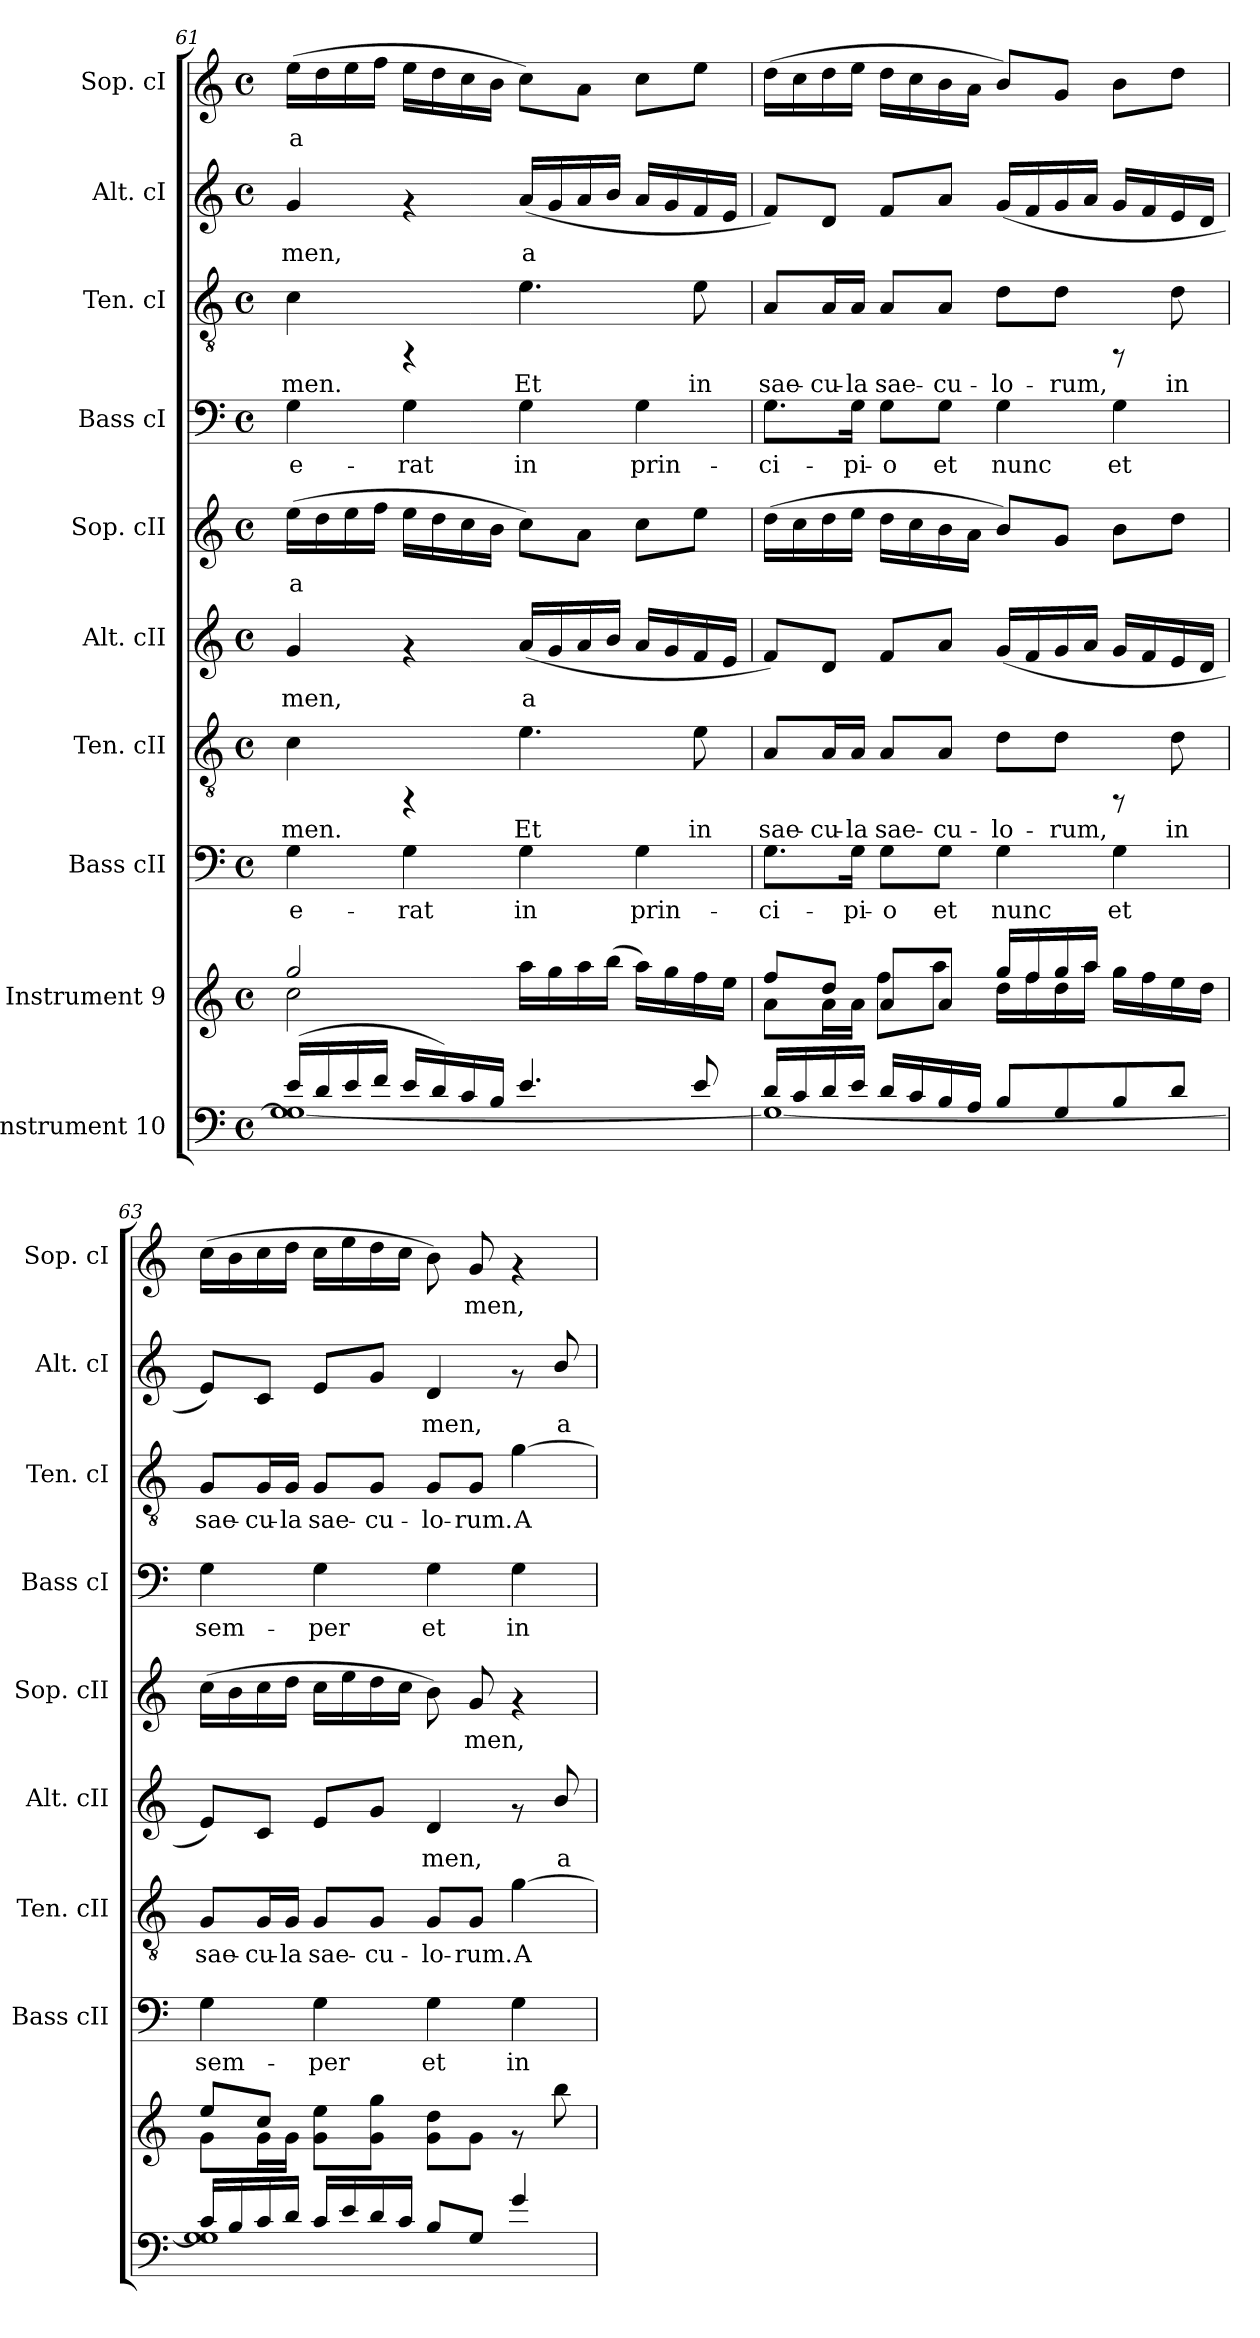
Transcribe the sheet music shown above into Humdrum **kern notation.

**kern	**kern	**kern	**text	**kern	**text	**kern	**text	**kern	**text	**kern	**text	**kern	**text	**kern	**text	**kern	**text
*part10	*part9	*part8	*part8	*part7	*part7	*part6	*part6	*part5	*part5	*part4	*part4	*part3	*part3	*part2	*part2	*part1	*part1
*staff10	*staff9	*staff8	*staff8	*staff7	*staff7	*staff6	*staff6	*staff5	*staff5	*staff4	*staff4	*staff3	*staff3	*staff2	*staff2	*staff1	*staff1
*I"Instrument 10	*I"Instrument 9	*I"Bass cII	*	*I"Ten. cII	*	*I"Alt. cII	*	*I"Sop. cII	*	*I"Bass cI	*	*I"Ten. cI	*	*I"Alt. cI	*	*I"Sop. cI	*
*	*	*I'Bass cII	*	*I'Ten. cII	*	*I'Alt. cII	*	*I'Sop. cII	*	*I'Bass cI	*	*I'Ten. cI	*	*I'Alt. cI	*	*I'Sop. cI	*
!!LO:PB:g=z
*clefF4	*clefG2	*clefF4	*	*clefGv2	*	*clefG2	*	*clefG2	*	*clefF4	*	*clefGv2	*	*clefG2	*	*clefG2	*
*k[]	*k[]	*k[]	*	*k[]	*	*k[]	*	*k[]	*	*k[]	*	*k[]	*	*k[]	*	*k[]	*
*C:	*C:	*C:	*	*C:	*	*C:	*	*C:	*	*C:	*	*C:	*	*C:	*	*C:	*
*M4/4	*M4/4	*M4/4	*	*M4/4	*	*M4/4	*	*M4/4	*	*M4/4	*	*M4/4	*	*M4/4	*	*M4/4	*
*met(c)	*met(c)	*met(c)	*	*met(c)	*	*met(c)	*	*met(c)	*	*met(c)	*	*met(c)	*	*met(c)	*	*met(c)	*
=61	=61	=61	=61	=61	=61	=61	=61	=61	=61	=61	=61	=61	=61	=61	=61	=61	=61
*^	*^	*	*	*	*	*	*	*	*	*	*	*	*	*	*	*	*
!	!	!	!	!	!LO:LY:b:cj	!	!LO:LY:b:cj	!	!LO:LY:b:cj	!	!LO:LY:b:cj	!	!LO:LY:b:cj	!	!LO:LY:b:cj	!	!LO:LY:b:cj	!	!LO:LY:b:cj
(<16e/L	1G 1G_<	2gg/	2cc\	4G\	e-	4c\	-men.	4g/	-men,	(>16ee\L	a-	4G\	e-	4c\	-men.	4g/	-men,	(>16ee\L	a-
!	!	!	!	!	!	!	!	!	!	!	!LO:LY:b:cj	!	!	!	!	!	!	!	!LO:LY:b:cj
16d/	.	.	.	.	.	.	.	.	.	16dd\	--	.	.	.	.	.	.	16dd\	--
!	!	!	!	!	!	!	!	!	!	!	!LO:LY:b:cj	!	!	!	!	!	!	!	!LO:LY:b:cj
16e/	.	.	.	.	.	.	.	.	.	16ee\	--	.	.	.	.	.	.	16ee\	--
!	!	!	!	!	!	!	!	!	!	!	!LO:LY:b:cj	!	!	!	!	!	!	!	!LO:LY:b:cj
16f/J	.	.	.	.	.	.	.	.	.	16ff\J	--	.	.	.	.	.	.	16ff\J	--
!	!	!	!	!	!LO:LY:b:cj	!	!	!	!	!	!LO:LY:b:cj	!	!LO:LY:b:cj	!	!	!	!	!	!LO:LY:b:cj
16e/L	.	.	.	4G\	-rat	4rFF	.	4rf	.	16ee\L	--	4G\	-rat	4rFF	.	4rf	.	16ee\L	--
!	!	!	!	!	!	!	!	!	!	!	!LO:LY:b:cj	!	!	!	!	!	!	!	!LO:LY:b:cj
16d/)	.	.	.	.	.	.	.	.	.	16dd\	--	.	.	.	.	.	.	16dd\	--
!	!	!	!	!	!	!	!	!	!	!	!LO:LY:b:cj	!	!	!	!	!	!	!	!LO:LY:b:cj
(16c/	.	.	.	.	.	.	.	.	.	16cc\	--	.	.	.	.	.	.	16cc\	--
!	!	!	!	!	!	!	!	!	!	!	!LO:LY:b:cj	!	!	!	!	!	!	!	!LO:LY:b:cj
16B/J	.	.	.	.	.	.	.	.	.	16b\J	--	.	.	.	.	.	.	16b\J	--
!	!	!	!	!	!LO:LY:b:cj	!	!LO:LY:b:cj	!	!LO:LY:b:cj	!	!LO:LY:b:cj	!	!LO:LY:b:cj	!	!LO:LY:b:cj	!	!LO:LY:b:cj	!	!LO:LY:b:cj
4.e/	.	2ryy	16aa\L	4G\	in	4.e\	Et	(<16a/L	a-	8cc\L)	--	4G\	in	4.e\	Et	(<16a/L	a-	8cc\L)	--
!	!	!	!	!	!	!	!	!	!LO:LY:b:cj	!	!	!	!	!	!	!	!LO:LY:b:cj	!	!
.	.	.	16gg\	.	.	.	.	16g/	--	.	.	.	.	.	.	16g/	--	.	.
!	!	!	!	!	!	!	!	!	!LO:LY:b:cj	!	!LO:LY:b:cj	!	!	!	!	!	!LO:LY:b:cj	!	!LO:LY:b:cj
.	.	.	16aa\	.	.	.	.	16a/	--	8a\J	--	.	.	.	.	16a/	--	8a\J	--
!	!	!	!	!	!	!	!	!	!LO:LY:b:cj	!	!	!	!	!	!	!	!LO:LY:b:cj	!	!
.	.	.	(<16bb\J	.	.	.	.	16b/J	--	.	.	.	.	.	.	16b/J	--	.	.
!	!	!	!	!	!LO:LY:b:cj	!	!	!	!LO:LY:b:cj	!	!LO:LY:b:cj	!	!LO:LY:b:cj	!	!	!	!LO:LY:b:cj	!	!LO:LY:b:cj
.	.	.	16aa\L)	4G\	prin-	.	.	16a/L	--	8cc\L	--	4G\	prin-	.	.	16a/L	--	8cc\L	--
!	!	!	!	!	!	!	!	!	!LO:LY:b:cj	!	!	!	!	!	!	!	!LO:LY:b:cj	!	!
.	.	.	16gg\	.	.	.	.	16g/	--	.	.	.	.	.	.	16g/	--	.	.
!	!	!	!	!	!	!	!LO:LY:b:cj	!	!LO:LY:b:cj	!	!LO:LY:b:cj	!	!	!	!LO:LY:b:cj	!	!LO:LY:b:cj	!	!LO:LY:b:cj
8e/	.	.	16ff\	.	.	8e\	in	16f/	--	8ee\J	--	.	.	8e\	in	16f/	--	8ee\J	--
!	!	!	!	!	!	!	!	!	!LO:LY:b:cj	!	!	!	!	!	!	!	!LO:LY:b:cj	!	!
.	.	.	16ee\J	.	.	.	.	16e/J	--	.	.	.	.	.	.	16e/J	--	.	.
=62	=62	=62	=62	=62	=62	=62	=62	=62	=62	=62	=62	=62	=62	=62	=62	=62	=62	=62	=62
!	!	!	!	!	!LO:LY:b:cj	!	!LO:LY:b:cj	!	!LO:LY:b:cj	!	!LO:LY:b:cj	!	!LO:LY:b:cj	!	!LO:LY:b:cj	!	!LO:LY:b:cj	!	!LO:LY:b:cj
16d/L	1G_<	8ff/L	8a\L	8.G\L	-ci-	8A/L	sae-	8f/L)	--	(>16dd\L	--	8.G\L	-ci-	8A/L	sae-	8f/L)	--	(>16dd\L	--
!	!	!	!	!	!	!	!	!	!	!	!LO:LY:b:cj	!	!	!	!	!	!	!	!LO:LY:b:cj
16c/	.	.	.	.	.	.	.	.	.	16cc\	--	.	.	.	.	.	.	16cc\	--
!	!	!	!	!	!	!	!LO:LY:b:cj	!	!LO:LY:b:cj	!	!LO:LY:b:cj	!	!	!	!LO:LY:b:cj	!	!LO:LY:b:cj	!	!LO:LY:b:cj
16d/	.	8dd/J	16a\	.	.	16A/L	-cu-	8d/J	--	16dd\	--	.	.	16A/L	-cu-	8d/J	--	16dd\	--
!	!	!	!	!	!LO:LY:b:cj	!	!LO:LY:b:cj	!	!	!	!LO:LY:b:cj	!	!LO:LY:b:cj	!	!LO:LY:b:cj	!	!	!	!LO:LY:b:cj
16e/J	.	.	16a\J	16G\Jk	-pi-	16A/JJ	-la	.	.	16ee\J	--	16G\Jk	-pi-	16A/JJ	-la	.	.	16ee\J	--
!	!	!	!	!	!LO:LY:b:cj	!	!LO:LY:b:cj	!	!LO:LY:b:cj	!	!LO:LY:b:cj	!	!LO:LY:b:cj	!	!LO:LY:b:cj	!	!LO:LY:b:cj	!	!LO:LY:b:cj
16d/L	.	8a/L	8ff\L	8G\L	-o	8A/L	sae-	8f/L	--	16dd\L	--	8G\L	-o	8A/L	sae-	8f/L	--	16dd\L	--
!	!	!	!	!	!	!	!	!	!	!	!LO:LY:b:cj	!	!	!	!	!	!	!	!LO:LY:b:cj
16c/	.	.	.	.	.	.	.	.	.	16cc\	--	.	.	.	.	.	.	16cc\	--
!	!	!	!	!	!LO:LY:b:cj	!	!LO:LY:b:cj	!	!LO:LY:b:cj	!	!LO:LY:b:cj	!	!LO:LY:b:cj	!	!LO:LY:b:cj	!	!LO:LY:b:cj	!	!LO:LY:b:cj
16B/	.	8a/J	8aa\J	8G\J	et	8A/J	-cu-	8a/J	--	16b\	--	8G\J	et	8A/J	-cu-	8a/J	--	16b\	--
!	!	!	!	!	!	!	!	!	!	!	!LO:LY:b:cj	!	!	!	!	!	!	!	!LO:LY:b:cj
16A/J	.	.	.	.	.	.	.	.	.	16a\J	--	.	.	.	.	.	.	16a\J	--
!	!	!	!	!	!LO:LY:b:cj	!	!LO:LY:b:cj	!	!LO:LY:b:cj	!	!LO:LY:b:cj	!	!LO:LY:b:cj	!	!LO:LY:b:cj	!	!LO:LY:b:cj	!	!LO:LY:b:cj
8B/L	.	16gg/L	16dd\L	4G\	nunc	8d\L	-lo-	(<16g/L	--	8b/L)	--	4G\	nunc	8d\L	-lo-	(<16g/L	--	8b/L)	--
!	!	!	!	!	!	!	!	!	!LO:LY:b:cj	!	!	!	!	!	!	!	!LO:LY:b:cj	!	!
.	.	16ff/	16ff\	.	.	.	.	16f/	--	.	.	.	.	.	.	16f/	--	.	.
!	!	!	!	!	!	!	!LO:LY:b:cj	!	!LO:LY:b:cj	!	!LO:LY:b:cj	!	!	!	!LO:LY:b:cj	!	!LO:LY:b:cj	!	!LO:LY:b:cj
8G/	.	16gg/	16dd\	.	.	8d\J	-rum,	16g/	--	8g/J	--	.	.	8d\J	-rum,	16g/	--	8g/J	--
!	!	!	!	!	!	!	!	!	!LO:LY:b:cj	!	!	!	!	!	!	!	!LO:LY:b:cj	!	!
.	.	16aa/J	16aa\J	.	.	.	.	16a/J	--	.	.	.	.	.	.	16a/J	--	.	.
!	!	!	!	!	!LO:LY:b:cj	!	!	!	!LO:LY:b:cj	!	!LO:LY:b:cj	!	!LO:LY:b:cj	!	!	!	!LO:LY:b:cj	!	!LO:LY:b:cj
8B/	.	4ryy	16gg\L	4G\	et	8rFF	.	16g/L	--	8b\L	--	4G\	et	8rFF	.	16g/L	--	8b\L	--
!	!	!	!	!	!	!	!	!	!LO:LY:b:cj	!	!	!	!	!	!	!	!LO:LY:b:cj	!	!
.	.	.	16ff\	.	.	.	.	16f/	--	.	.	.	.	.	.	16f/	--	.	.
!	!	!	!	!	!	!	!LO:LY:b:cj	!	!LO:LY:b:cj	!	!LO:LY:b:cj	!	!	!	!LO:LY:b:cj	!	!LO:LY:b:cj	!	!LO:LY:b:cj
8d/J	.	.	16ee\	.	.	8d\	in	16e/	--	8dd\J	--	.	.	8d\	in	16e/	--	8dd\J	--
!	!	!	!	!	!	!	!	!	!LO:LY:b:cj	!	!	!	!	!	!	!	!LO:LY:b:cj	!	!
.	.	.	16dd\J	.	.	.	.	16d/J	--	.	.	.	.	.	.	16d/J	--	.	.
=63	=63	=63	=63	=63	=63	=63	=63	=63	=63	=63	=63	=63	=63	=63	=63	=63	=63	=63	=63
!	!	!	!	!	!LO:LY:b:cj	!	!LO:LY:b:cj	!	!LO:LY:b:cj	!	!LO:LY:b:cj	!	!LO:LY:b:cj	!	!LO:LY:b:cj	!	!LO:LY:b:cj	!	!LO:LY:b:cj
16c/L	1G 1G]	8ee/L	8g\L	4G\	sem-	8G/L	sae-	8e/L)	--	(>16cc\L	--	4G\	sem-	8G/L	sae-	8e/L)	--	(>16cc\L	--
!	!	!	!	!	!	!	!	!	!	!	!LO:LY:b:cj	!	!	!	!	!	!	!	!LO:LY:b:cj
16B/	.	.	.	.	.	.	.	.	.	16b\	--	.	.	.	.	.	.	16b\	--
!	!	!	!	!	!	!	!LO:LY:b:cj	!	!LO:LY:b:cj	!	!LO:LY:b:cj	!	!	!	!LO:LY:b:cj	!	!LO:LY:b:cj	!	!LO:LY:b:cj
16c/	.	8cc/J	16g\	.	.	16G/L	-cu-	8c/J	--	16cc\	--	.	.	16G/L	-cu-	8c/J	--	16cc\	--
!	!	!	!	!	!	!	!LO:LY:b:cj	!	!	!	!LO:LY:b:cj	!	!	!	!LO:LY:b:cj	!	!	!	!LO:LY:b:cj
16d/J	.	.	16g\J	.	.	16G/JJ	-la	.	.	16dd\J	--	.	.	16G/JJ	-la	.	.	16dd\J	--
!	!	!	!	!	!LO:LY:b:cj	!	!LO:LY:b:cj	!	!LO:LY:b:cj	!	!LO:LY:b:cj	!	!LO:LY:b:cj	!	!LO:LY:b:cj	!	!LO:LY:b:cj	!	!LO:LY:b:cj
16c/L	.	2.ryy	8ee\ 8g\L	4G\	-per	8G/L	sae-	8e/L	--	16cc\L	--	4G\	-per	8G/L	sae-	8e/L	--	16cc\L	--
!	!	!	!	!	!	!	!	!	!	!	!LO:LY:b:cj	!	!	!	!	!	!	!	!LO:LY:b:cj
16e/	.	.	.	.	.	.	.	.	.	16ee\	--	.	.	.	.	.	.	16ee\	--
!	!	!	!	!	!	!	!LO:LY:b:cj	!	!LO:LY:b:cj	!	!LO:LY:b:cj	!	!	!	!LO:LY:b:cj	!	!LO:LY:b:cj	!	!LO:LY:b:cj
16d/	.	.	8gg\ 8g\J	.	.	8G/J	-cu-	8g/J	--	16dd\	--	.	.	8G/J	-cu-	8g/J	--	16dd\	--
!	!	!	!	!	!	!	!	!	!	!	!LO:LY:b:cj	!	!	!	!	!	!	!	!LO:LY:b:cj
16c/J	.	.	.	.	.	.	.	.	.	16cc\J	--	.	.	.	.	.	.	16cc\J	--
!	!	!	!	!	!LO:LY:b:cj	!	!LO:LY:b:cj	!	!LO:LY:b:cj	!	!LO:LY:b:cj	!	!LO:LY:b:cj	!	!LO:LY:b:cj	!	!LO:LY:b:cj	!	!LO:LY:b:cj
8B/L	.	.	8dd\ 8g\L	4G\	et	8G/L	-lo-	4d/	-men,	8b\)	--	4G\	et	8G/L	-lo-	4d/	-men,	8b\)	--
!	!	!	!	!	!	!	!LO:LY:b:cj	!	!	!	!LO:LY:b:cj	!	!	!	!LO:LY:b:cj	!	!	!	!LO:LY:b:cj
8G/J	.	.	8g\J	.	.	8G/J	-rum.	.	.	8g/	-men,	.	.	8G/J	-rum.	.	.	8g/	-men,
!	!	!	!	!	!LO:LY:b:cj	!	!LO:LY:b:cj	!	!	!	!	!	!LO:LY:b:cj	!	!LO:LY:b:cj	!	!	!	!
4g/	.	.	8rf	4G\	in	[>4g\	A-	8rf	.	4rf	.	4G\	in	[>4g\	A-	8rf	.	4rf	.
!	!	!	!	!	!	!	!	!	!LO:LY:b:cj	!	!	!	!	!	!	!	!LO:LY:b:cj	!	!
.	.	.	8bb\	.	.	.	.	8b/	a	.	.	.	.	.	.	8b/	a	.	.
*v	*v	*	*	*	*	*	*	*	*	*	*	*	*	*	*	*	*	*	*
*	*v	*v	*	*	*	*	*	*	*	*	*	*	*	*	*	*	*	*
=	=	=	=	=	=	=	=	=	=	=	=	=	=	=	=	=	=
*-	*-	*-	*-	*-	*-	*-	*-	*-	*-	*-	*-	*-	*-	*-	*-	*-	*-
